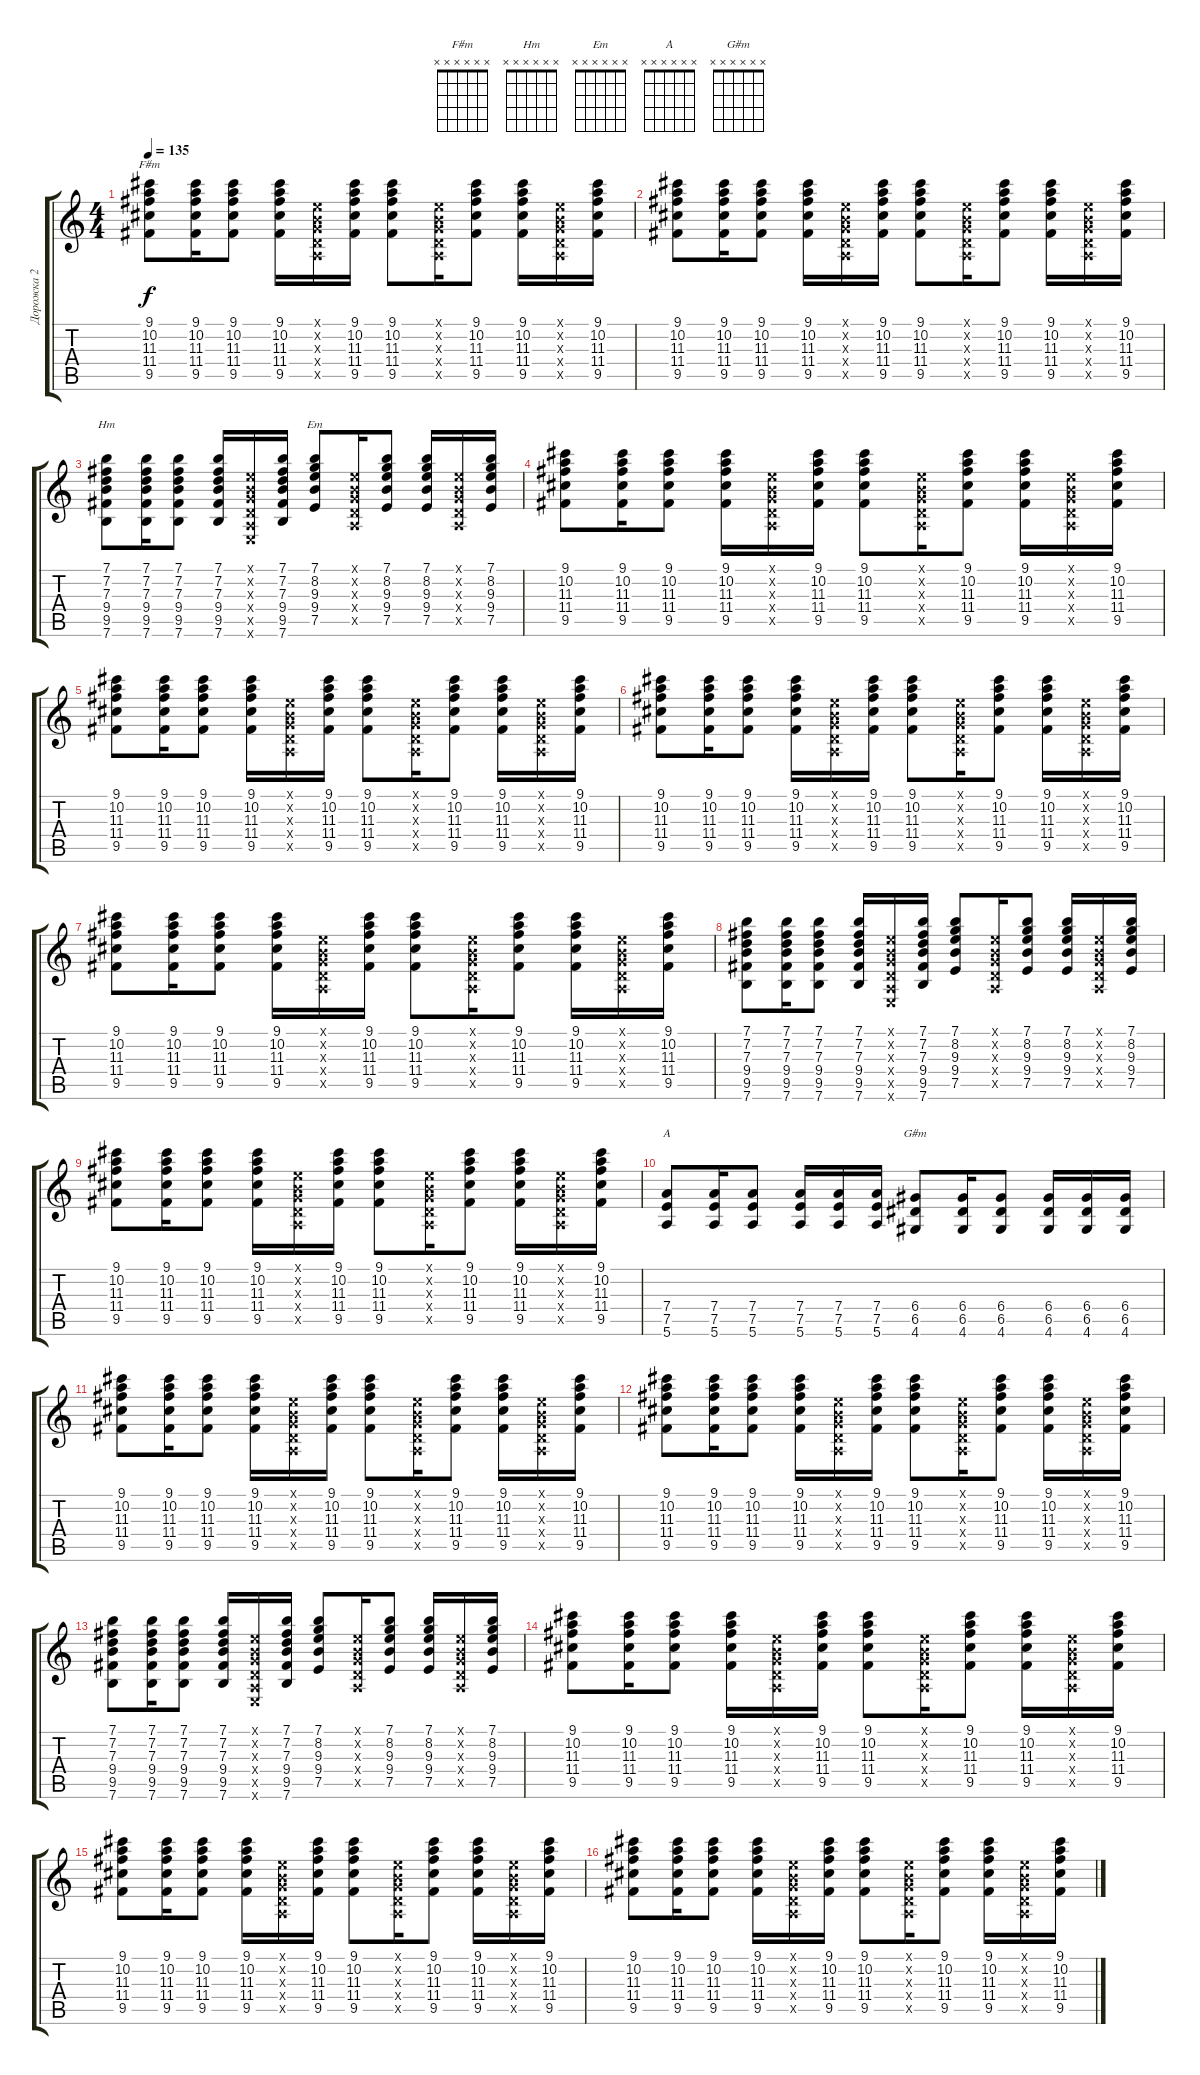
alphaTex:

\track ("Дорожка 2" "Дорожка 2") {instrument acousticguitarsteel}
\staff {score tabs}
\tuning (E4 B3 G3 D3 A2 E2) {hide}
\chord ("F#m" x x x x x x)
\chord ("Hm" x x x x x x)
\chord ("Em" x x x x x x)
\chord ("A" x x x x x x)
\chord ("G#m" x x x x x x)
\ts (4 4)
\tempo 135
\clef g2
\ks c
(9.1 10.2 11.3 11.4 9.5).8{ch "F#m" dy f} (9.1 10.2 11.3 11.4 9.5).16 (9.1 10.2 11.3 11.4 9.5).8 (9.1 10.2 11.3 11.4 9.5).16 (0.1{x} 0.2{x} 0.3{x} 0.4{x} 0.5{x}).16 (9.1 10.2 11.3 11.4 9.5).16 (9.1 10.2 11.3 11.4 9.5).8 (0.1{x} 0.2{x} 0.3{x} 0.4{x} 0.5{x}).16 (9.1 10.2 11.3 11.4 9.5).8 (9.1 10.2 11.3 11.4 9.5).16 (0.1{x} 0.2{x} 0.3{x} 0.4{x} 0.5{x}).16 (9.1 10.2 11.3 11.4 9.5).16 |
(9.1 10.2 11.3 11.4 9.5).8 (9.1 10.2 11.3 11.4 9.5).16 (9.1 10.2 11.3 11.4 9.5).8 (9.1 10.2 11.3 11.4 9.5).16 (0.1{x} 0.2{x} 0.3{x} 0.4{x} 0.5{x}).16 (9.1 10.2 11.3 11.4 9.5).16 (9.1 10.2 11.3 11.4 9.5).8 (0.1{x} 0.2{x} 0.3{x} 0.4{x} 0.5{x}).16 (9.1 10.2 11.3 11.4 9.5).8 (9.1 10.2 11.3 11.4 9.5).16 (0.1{x} 0.2{x} 0.3{x} 0.4{x} 0.5{x}).16 (9.1 10.2 11.3 11.4 9.5).16 |
(7.1 7.2 7.3 9.4 9.5 7.6).8{ch "Hm"} (7.1 7.2 7.3 9.4 9.5 7.6).16 (7.1 7.2 7.3 9.4 9.5 7.6).8 (7.1 7.2 7.3 9.4 9.5 7.6).16 (0.1{x} 0.2{x} 0.3{x} 0.4{x} 0.5{x} 0.6{x}).16 (7.1 7.2 7.3 9.4 9.5 7.6).16 (7.1 8.2 9.3 9.4 7.5).8{ch "Em"} (0.1{x} 0.2{x} 0.3{x} 0.4{x} 0.5{x}).16 (7.1 8.2 9.3 9.4 7.5).8 (7.1 8.2 9.3 9.4 7.5).16 (0.1{x} 0.2{x} 0.3{x} 0.4{x} 0.5{x}).16 (7.1 8.2 9.3 9.4 7.5).16 |
(9.1 10.2 11.3 11.4 9.5).8 (9.1 10.2 11.3 11.4 9.5).16 (9.1 10.2 11.3 11.4 9.5).8 (9.1 10.2 11.3 11.4 9.5).16 (0.1{x} 0.2{x} 0.3{x} 0.4{x} 0.5{x}).16 (9.1 10.2 11.3 11.4 9.5).16 (9.1 10.2 11.3 11.4 9.5).8 (0.1{x} 0.2{x} 0.3{x} 0.4{x} 0.5{x}).16 (9.1 10.2 11.3 11.4 9.5).8 (9.1 10.2 11.3 11.4 9.5).16 (0.1{x} 0.2{x} 0.3{x} 0.4{x} 0.5{x}).16 (9.1 10.2 11.3 11.4 9.5).16 |
(9.1 10.2 11.3 11.4 9.5).8 (9.1 10.2 11.3 11.4 9.5).16 (9.1 10.2 11.3 11.4 9.5).8 (9.1 10.2 11.3 11.4 9.5).16 (0.1{x} 0.2{x} 0.3{x} 0.4{x} 0.5{x}).16 (9.1 10.2 11.3 11.4 9.5).16 (9.1 10.2 11.3 11.4 9.5).8 (0.1{x} 0.2{x} 0.3{x} 0.4{x} 0.5{x}).16 (9.1 10.2 11.3 11.4 9.5).8 (9.1 10.2 11.3 11.4 9.5).16 (0.1{x} 0.2{x} 0.3{x} 0.4{x} 0.5{x}).16 (9.1 10.2 11.3 11.4 9.5).16 |
(9.1 10.2 11.3 11.4 9.5).8 (9.1 10.2 11.3 11.4 9.5).16 (9.1 10.2 11.3 11.4 9.5).8 (9.1 10.2 11.3 11.4 9.5).16 (0.1{x} 0.2{x} 0.3{x} 0.4{x} 0.5{x}).16 (9.1 10.2 11.3 11.4 9.5).16 (9.1 10.2 11.3 11.4 9.5).8 (0.1{x} 0.2{x} 0.3{x} 0.4{x} 0.5{x}).16 (9.1 10.2 11.3 11.4 9.5).8 (9.1 10.2 11.3 11.4 9.5).16 (0.1{x} 0.2{x} 0.3{x} 0.4{x} 0.5{x}).16 (9.1 10.2 11.3 11.4 9.5).16 |
(9.1 10.2 11.3 11.4 9.5).8 (9.1 10.2 11.3 11.4 9.5).16 (9.1 10.2 11.3 11.4 9.5).8 (9.1 10.2 11.3 11.4 9.5).16 (0.1{x} 0.2{x} 0.3{x} 0.4{x} 0.5{x}).16 (9.1 10.2 11.3 11.4 9.5).16 (9.1 10.2 11.3 11.4 9.5).8 (0.1{x} 0.2{x} 0.3{x} 0.4{x} 0.5{x}).16 (9.1 10.2 11.3 11.4 9.5).8 (9.1 10.2 11.3 11.4 9.5).16 (0.1{x} 0.2{x} 0.3{x} 0.4{x} 0.5{x}).16 (9.1 10.2 11.3 11.4 9.5).16 |
(7.1 7.2 7.3 9.4 9.5 7.6).8 (7.1 7.2 7.3 9.4 9.5 7.6).16 (7.1 7.2 7.3 9.4 9.5 7.6).8 (7.1 7.2 7.3 9.4 9.5 7.6).16 (0.1{x} 0.2{x} 0.3{x} 0.4{x} 0.5{x} 0.6{x}).16 (7.1 7.2 7.3 9.4 9.5 7.6).16 (7.1 8.2 9.3 9.4 7.5).8 (0.1{x} 0.2{x} 0.3{x} 0.4{x} 0.5{x}).16 (7.1 8.2 9.3 9.4 7.5).8 (7.1 8.2 9.3 9.4 7.5).16 (0.1{x} 0.2{x} 0.3{x} 0.4{x} 0.5{x}).16 (7.1 8.2 9.3 9.4 7.5).16 |
(9.1 10.2 11.3 11.4 9.5).8 (9.1 10.2 11.3 11.4 9.5).16 (9.1 10.2 11.3 11.4 9.5).8 (9.1 10.2 11.3 11.4 9.5).16 (0.1{x} 0.2{x} 0.3{x} 0.4{x} 0.5{x}).16 (9.1 10.2 11.3 11.4 9.5).16 (9.1 10.2 11.3 11.4 9.5).8 (0.1{x} 0.2{x} 0.3{x} 0.4{x} 0.5{x}).16 (9.1 10.2 11.3 11.4 9.5).8 (9.1 10.2 11.3 11.4 9.5).16 (0.1{x} 0.2{x} 0.3{x} 0.4{x} 0.5{x}).16 (9.1 10.2 11.3 11.4 9.5).16 |
(7.4 7.5 5.6).8{ch "A"} (7.4 7.5 5.6).16 (7.4 7.5 5.6).8 (7.4 7.5 5.6).16 (7.4 7.5 5.6).16 (7.4 7.5 5.6).16 (6.4 6.5 4.6).8{ch "G#m"} (6.4 6.5 4.6).16 (6.4 6.5 4.6).8 (6.4 6.5 4.6).16 (6.4 6.5 4.6).16 (6.4 6.5 4.6).16 |
(9.1 10.2 11.3 11.4 9.5).8 (9.1 10.2 11.3 11.4 9.5).16 (9.1 10.2 11.3 11.4 9.5).8 (9.1 10.2 11.3 11.4 9.5).16 (0.1{x} 0.2{x} 0.3{x} 0.4{x} 0.5{x}).16 (9.1 10.2 11.3 11.4 9.5).16 (9.1 10.2 11.3 11.4 9.5).8 (0.1{x} 0.2{x} 0.3{x} 0.4{x} 0.5{x}).16 (9.1 10.2 11.3 11.4 9.5).8 (9.1 10.2 11.3 11.4 9.5).16 (0.1{x} 0.2{x} 0.3{x} 0.4{x} 0.5{x}).16 (9.1 10.2 11.3 11.4 9.5).16 |
(9.1 10.2 11.3 11.4 9.5).8 (9.1 10.2 11.3 11.4 9.5).16 (9.1 10.2 11.3 11.4 9.5).8 (9.1 10.2 11.3 11.4 9.5).16 (0.1{x} 0.2{x} 0.3{x} 0.4{x} 0.5{x}).16 (9.1 10.2 11.3 11.4 9.5).16 (9.1 10.2 11.3 11.4 9.5).8 (0.1{x} 0.2{x} 0.3{x} 0.4{x} 0.5{x}).16 (9.1 10.2 11.3 11.4 9.5).8 (9.1 10.2 11.3 11.4 9.5).16 (0.1{x} 0.2{x} 0.3{x} 0.4{x} 0.5{x}).16 (9.1 10.2 11.3 11.4 9.5).16 |
(7.1 7.2 7.3 9.4 9.5 7.6).8 (7.1 7.2 7.3 9.4 9.5 7.6).16 (7.1 7.2 7.3 9.4 9.5 7.6).8 (7.1 7.2 7.3 9.4 9.5 7.6).16 (0.1{x} 0.2{x} 0.3{x} 0.4{x} 0.5{x} 0.6{x}).16 (7.1 7.2 7.3 9.4 9.5 7.6).16 (7.1 8.2 9.3 9.4 7.5).8 (0.1{x} 0.2{x} 0.3{x} 0.4{x} 0.5{x}).16 (7.1 8.2 9.3 9.4 7.5).8 (7.1 8.2 9.3 9.4 7.5).16 (0.1{x} 0.2{x} 0.3{x} 0.4{x} 0.5{x}).16 (7.1 8.2 9.3 9.4 7.5).16 |
(9.1 10.2 11.3 11.4 9.5).8 (9.1 10.2 11.3 11.4 9.5).16 (9.1 10.2 11.3 11.4 9.5).8 (9.1 10.2 11.3 11.4 9.5).16 (0.1{x} 0.2{x} 0.3{x} 0.4{x} 0.5{x}).16 (9.1 10.2 11.3 11.4 9.5).16 (9.1 10.2 11.3 11.4 9.5).8 (0.1{x} 0.2{x} 0.3{x} 0.4{x} 0.5{x}).16 (9.1 10.2 11.3 11.4 9.5).8 (9.1 10.2 11.3 11.4 9.5).16 (0.1{x} 0.2{x} 0.3{x} 0.4{x} 0.5{x}).16 (9.1 10.2 11.3 11.4 9.5).16 |
(9.1 10.2 11.3 11.4 9.5).8 (9.1 10.2 11.3 11.4 9.5).16 (9.1 10.2 11.3 11.4 9.5).8 (9.1 10.2 11.3 11.4 9.5).16 (0.1{x} 0.2{x} 0.3{x} 0.4{x} 0.5{x}).16 (9.1 10.2 11.3 11.4 9.5).16 (9.1 10.2 11.3 11.4 9.5).8 (0.1{x} 0.2{x} 0.3{x} 0.4{x} 0.5{x}).16 (9.1 10.2 11.3 11.4 9.5).8 (9.1 10.2 11.3 11.4 9.5).16 (0.1{x} 0.2{x} 0.3{x} 0.4{x} 0.5{x}).16 (9.1 10.2 11.3 11.4 9.5).16 |
(9.1 10.2 11.3 11.4 9.5).8 (9.1 10.2 11.3 11.4 9.5).16 (9.1 10.2 11.3 11.4 9.5).8 (9.1 10.2 11.3 11.4 9.5).16 (0.1{x} 0.2{x} 0.3{x} 0.4{x} 0.5{x}).16 (9.1 10.2 11.3 11.4 9.5).16 (9.1 10.2 11.3 11.4 9.5).8 (0.1{x} 0.2{x} 0.3{x} 0.4{x} 0.5{x}).16 (9.1 10.2 11.3 11.4 9.5).8 (9.1 10.2 11.3 11.4 9.5).16 (0.1{x} 0.2{x} 0.3{x} 0.4{x} 0.5{x}).16 (9.1 10.2 11.3 11.4 9.5).16
